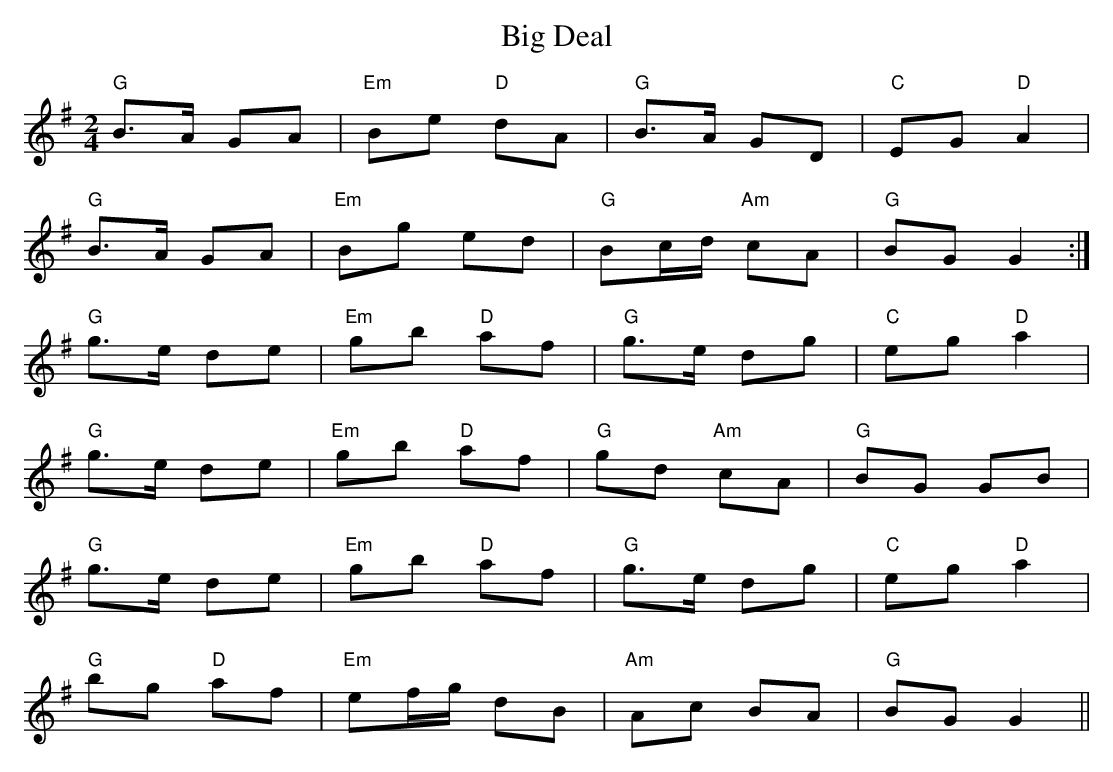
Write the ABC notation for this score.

X:1
T:Big Deal
M:2/4
L:1/8
K:G
"G"B>A GA|"Em"Be "D"dA|"G"B>A GD|"C"EG "D"A2|
"G"B>A GA|"Em"Bg ed|"G"Bc/2d/2 "Am" cA|"G"BG G2:|
"G"g>e de|"Em"gb "D"af|"G"g>e dg|"C"eg "D"a2|
"G"g>e de|"Em"gb "D"af|"G"gd "Am"cA|"G"BG GB|
"G"g>e de|"Em"gb "D"af|"G"g>e dg|"C"eg "D"a2|
"G"bg "D"af|"Em"ef/2g/2 dB|"Am"Ac BA|"G"BG G2||
